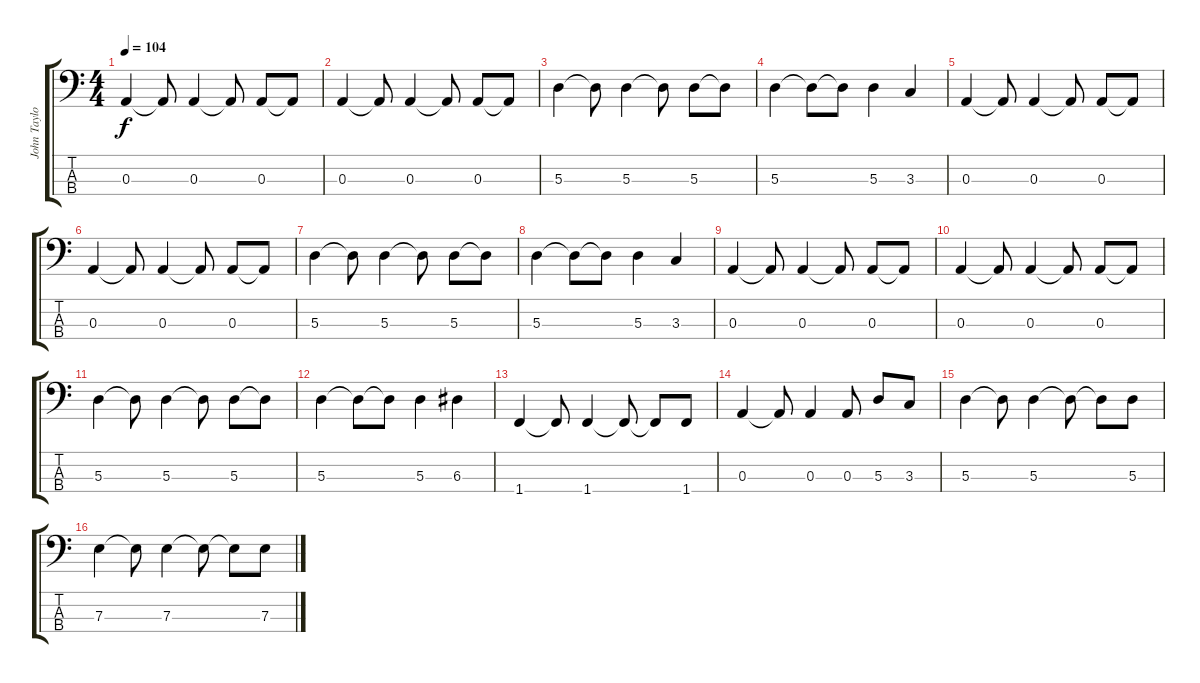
\track ("John Taylor" "John Taylo") {instrument electricbassfinger}
\staff {score tabs}
\tuning (G2 D2 A1 E1) {hide}
\ts (4 4)
\tempo 104
\clef f4
\ks c
0.3.4{dy f} 0.3{t}.8 0.3.4 0.3{t}.8 0.3.8 0.3{t}.8 |
0.3.4 0.3{t}.8 0.3.4 0.3{t}.8 0.3.8 0.3{t}.8 |
5.3.4 5.3{t}.8 5.3.4 5.3{t}.8 5.3.8 5.3{t}.8 |
5.3.4 5.3{t}.8 5.3{t}.8 5.3.4 3.3.4 |
0.3.4 0.3{t}.8 0.3.4 0.3{t}.8 0.3.8 0.3{t}.8 |
0.3.4 0.3{t}.8 0.3.4 0.3{t}.8 0.3.8 0.3{t}.8 |
5.3.4 5.3{t}.8 5.3.4 5.3{t}.8 5.3.8 5.3{t}.8 |
5.3.4 5.3{t}.8 5.3{t}.8 5.3.4 3.3.4 |
0.3.4 0.3{t}.8 0.3.4 0.3{t}.8 0.3.8 0.3{t}.8 |
0.3.4 0.3{t}.8 0.3.4 0.3{t}.8 0.3.8 0.3{t}.8 |
5.3.4 5.3{t}.8 5.3.4 5.3{t}.8 5.3.8 5.3{t}.8 |
5.3.4 5.3{t}.8 5.3{t}.8 5.3.4 6.3.4 |
1.4.4 1.4{t}.8 1.4.4 1.4{t}.8 1.4{t}.8 1.4.8 |
0.3.4 0.3{t}.8 0.3.4 0.3.8 5.3.8 3.3.8 |
5.3.4 5.3{t}.8 5.3.4 5.3{t}.8 5.3{t}.8 5.3.8 |
7.3.4 7.3{t}.8 7.3.4 7.3{t}.8 7.3{t}.8 7.3.8
